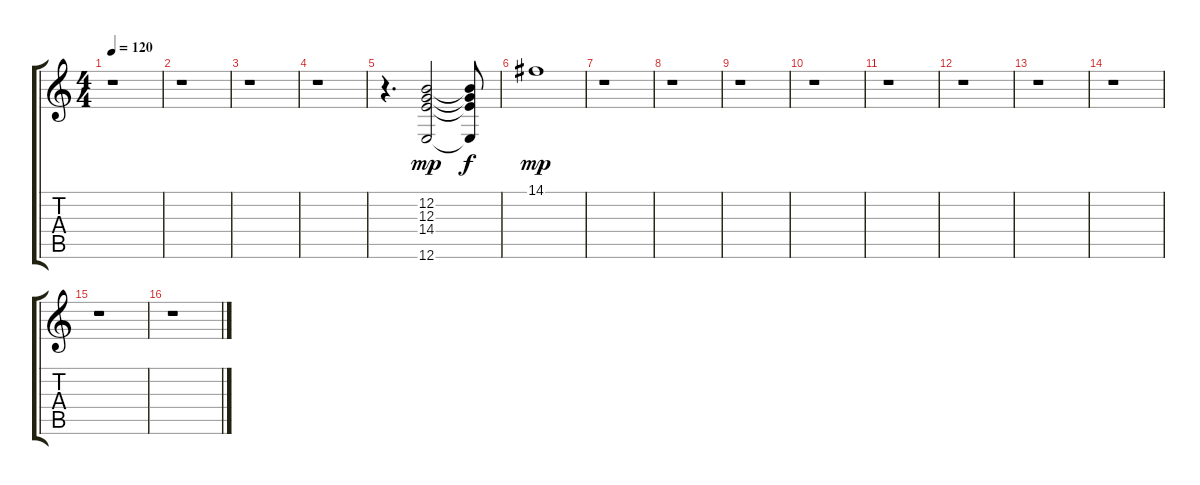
\track "" {instrument stringensemble1}
\staff {score tabs}
\tuning (E4 B3 G3 D3 A2 E2) {hide}
\ts (4 4)
\tempo 120
\clef g2
\ks c
r.1{dy mp instrument stringensemble1} |
r.1 |
r.1 |
r.1 |
r.4{d} (12.2 12.3 14.4 12.6).2{balance 6} (12.2{t} 12.3{t} 14.4{t} 12.6{t}).8{dy f} |
14.1.1{dy mp} |
r.1 |
r.1 |
r.1 |
r.1 |
r.1 |
r.1 |
r.1 |
r.1 |
r.1 |
r.1
